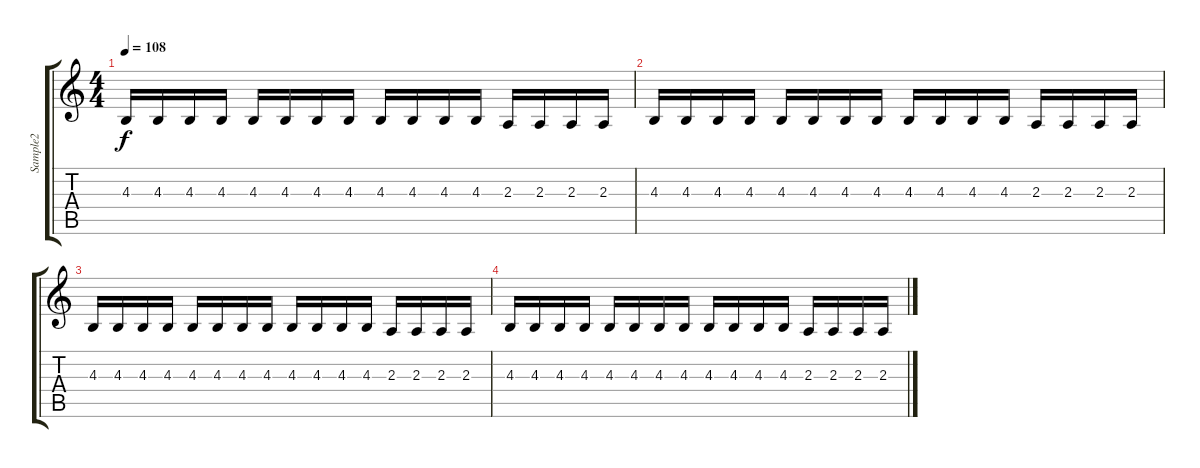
\track ("Sample2" "Sample2") {instrument xylophone}
\staff {score tabs}
\tuning (E4 B3 G3 D3 A2 E2) {hide}
\ts (4 4)
\tempo 108
\clef g2
\ks c
4.3.16{dy f} 4.3.16 4.3.16 4.3.16 4.3.16 4.3.16 4.3.16 4.3.16 4.3.16 4.3.16 4.3.16 4.3.16 2.3.16 2.3.16 2.3.16 2.3.16 |
4.3.16 4.3.16 4.3.16 4.3.16 4.3.16 4.3.16 4.3.16 4.3.16 4.3.16 4.3.16 4.3.16 4.3.16 2.3.16 2.3.16 2.3.16 2.3.16 |
4.3.16 4.3.16 4.3.16 4.3.16 4.3.16 4.3.16 4.3.16 4.3.16 4.3.16 4.3.16 4.3.16 4.3.16 2.3.16 2.3.16 2.3.16 2.3.16 |
4.3.16 4.3.16 4.3.16 4.3.16 4.3.16 4.3.16 4.3.16 4.3.16 4.3.16 4.3.16 4.3.16 4.3.16 2.3.16 2.3.16 2.3.16 2.3.16
